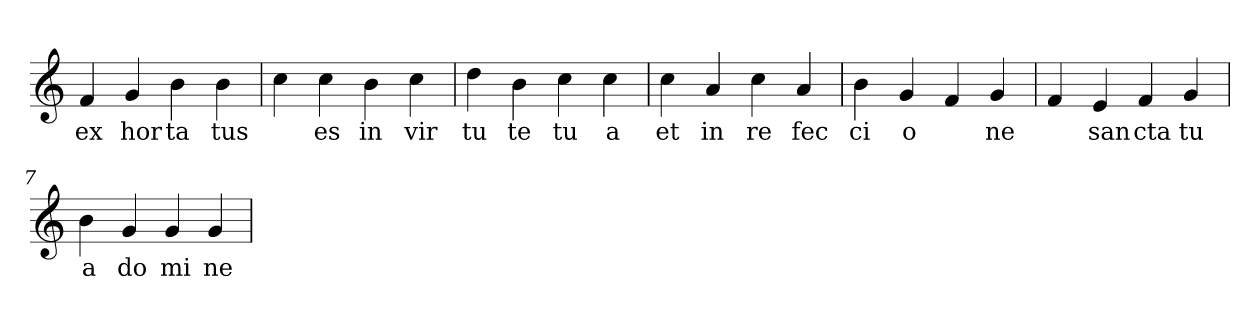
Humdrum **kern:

**kern	**text
*part1	*part1
*staff1	*staff1
*clefG2	*
=1	=1
4f	ex
4g	hor
4b	ta
4b	tus
=2	=2
4cc	.
4cc	es
4b	in
4cc	vir
=3	=3
4dd	tu
4b	te
4cc	tu
4cc	a
=4	=4
4cc	et
4a	in
4cc	re
4a	fec
=5	=5
4b	ci
4g	o
4f	.
4g	ne
=6	=6
4f	.
4e	san
4f	cta
4g	tu
=7	=7
4b	a
4g	do
4g	mi
4g	ne
=	=
*-	*-
